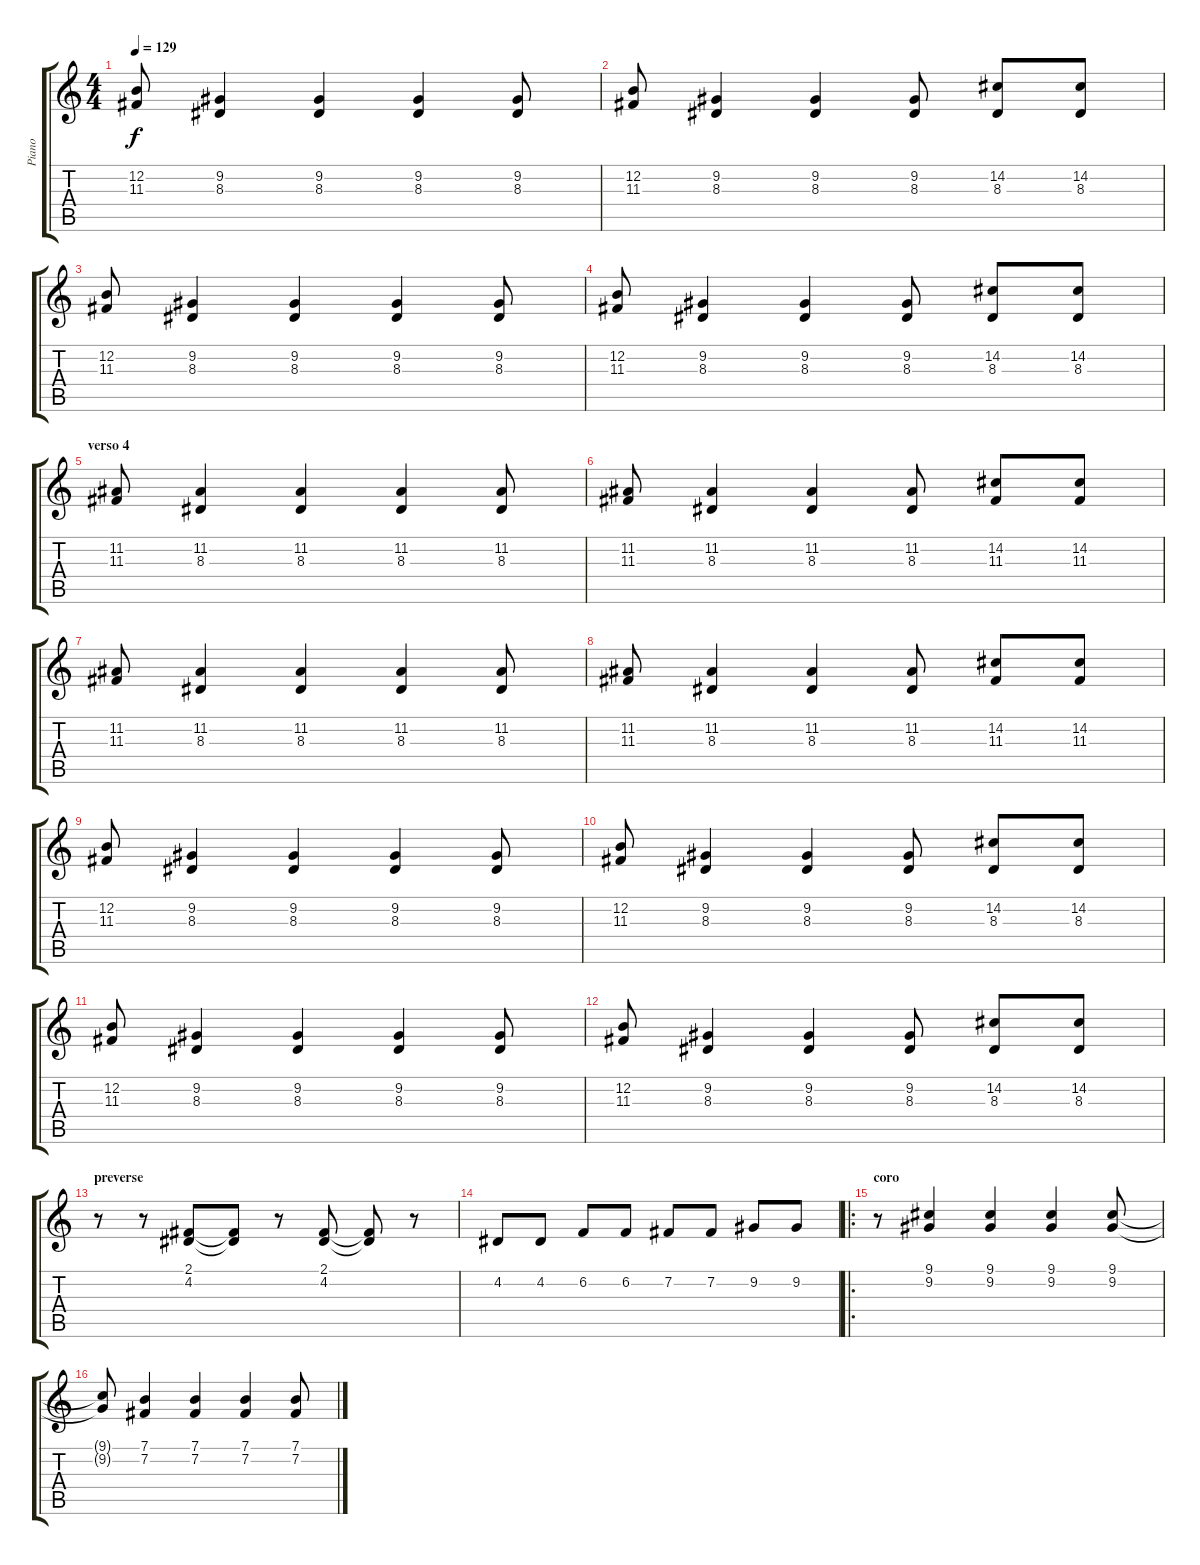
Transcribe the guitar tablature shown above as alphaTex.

\track ("Piano" "Piano") {instrument brightacousticpiano}
\staff {score tabs}
\tuning (E4 B3 G3 D3 A2 E2) {hide}
\ts (4 4)
\tempo 129
\clef g2
\ks c
(12.2 11.3).8{dy f} (9.2 8.3).4 (9.2 8.3).4 (9.2 8.3).4 (9.2 8.3).8 |
(12.2 11.3).8 (9.2 8.3).4 (9.2 8.3).4 (9.2 8.3).8 (14.2 8.3).8 (14.2 8.3).8 |
(12.2 11.3).8 (9.2 8.3).4 (9.2 8.3).4 (9.2 8.3).4 (9.2 8.3).8 |
(12.2 11.3).8 (9.2 8.3).4 (9.2 8.3).4 (9.2 8.3).8 (14.2 8.3).8 (14.2 8.3).8 |
\section ("" "verso 4")
(11.2 11.3).8 (11.2 8.3).4 (11.2 8.3).4 (11.2 8.3).4 (11.2 8.3).8 |
(11.2 11.3).8 (11.2 8.3).4 (11.2 8.3).4 (11.2 8.3).8 (14.2 11.3).8 (14.2 11.3).8 |
(11.2 11.3).8 (11.2 8.3).4 (11.2 8.3).4 (11.2 8.3).4 (11.2 8.3).8 |
(11.2 11.3).8 (11.2 8.3).4 (11.2 8.3).4 (11.2 8.3).8 (14.2 11.3).8 (14.2 11.3).8 |
(12.2 11.3).8 (9.2 8.3).4 (9.2 8.3).4 (9.2 8.3).4 (9.2 8.3).8 |
(12.2 11.3).8 (9.2 8.3).4 (9.2 8.3).4 (9.2 8.3).8 (14.2 8.3).8 (14.2 8.3).8 |
(12.2 11.3).8 (9.2 8.3).4 (9.2 8.3).4 (9.2 8.3).4 (9.2 8.3).8 |
(12.2 11.3).8 (9.2 8.3).4 (9.2 8.3).4 (9.2 8.3).8 (14.2 8.3).8 (14.2 8.3).8 |
\section ("" "preverse")
r.8 r.8 (2.1 4.2).8 (2.1{t} 4.2{t}).8 r.8 (2.1 4.2).8 (2.1{t} 4.2{t}).8 r.8 |
4.2.8 4.2.8 6.2.8 6.2.8 7.2.8 7.2.8 9.2.8 9.2.8 |
\ro
\section ("" "coro")
r.8 (9.1 9.2).4 (9.1 9.2).4 (9.1 9.2).4 (9.1 9.2).8 |
(9.1{t} 9.2{t}).8 (7.1 7.2).4 (7.1 7.2).4 (7.1 7.2).4 (7.1 7.2).8
